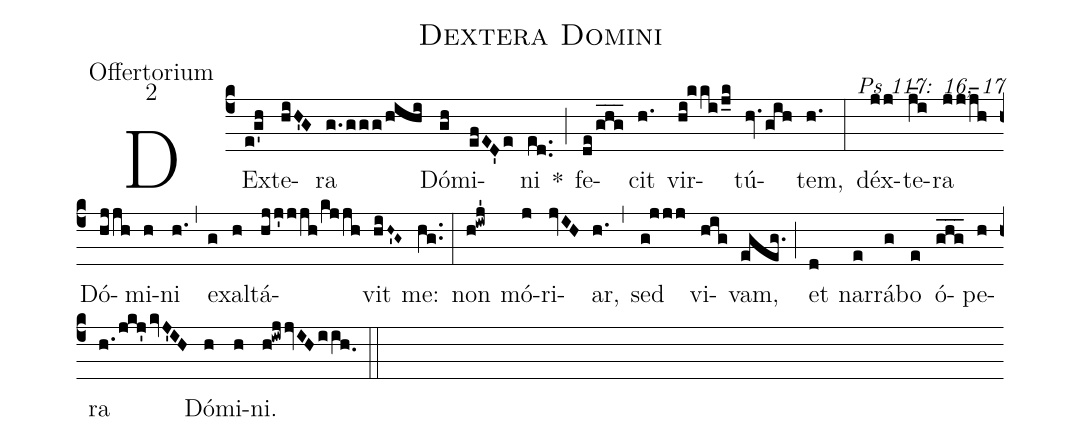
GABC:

name: Dextera Domini;
office-part: Offertorium;
mode: 2;
commentary: Ps 117: 16, 17;
%%
(c4) DEx(e!g'h)te(hiH'G)ra(g.ggg/hihi) Dó(gh)mi(efED'e)ni(ed..) *(;) fe(de/ghg___)cit(h.) vir(hi!kki/j_k)tú(hv.gih)tem,(h.) (:)
déx(jj)te(j_i)ra(jjj_h) Dó(hjjh)mi(h)ni(h.) (,) ex(g)al(h)tá(hjj'jjh/kjjh)vit(hiH'~G~) me:(hg..) (:)
non(h!iwj') mó(j)ri(jvIH)ar,(h.) (,) sed(g!jjj) vi(hig)vam,(egeg.) (;) et(d) nar(e)rá(g)bo(e) ó(ghg___)pe(h)ra(h./jkj'kvJ'IH) Dó(h)mi(h)ni.(h!iwjjvIHiih.0) (::)
